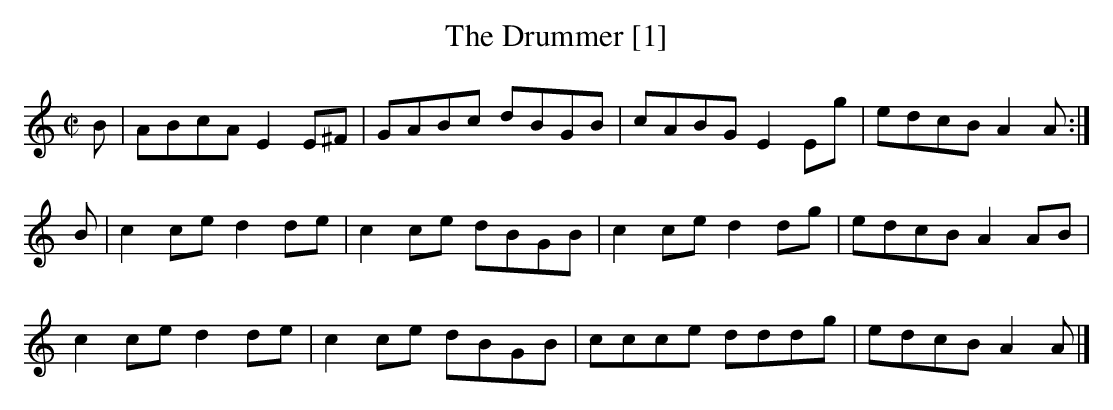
X:1
T:Drummer [1], The
M:C|
L:1/8
K:Amin
B|ABcA E2E^F|GABc dBGB|cABG E2Eg|edcB A2A:|
B|c2ce d2de|c2ce dBGB|c2ce d2dg|edcB A2AB|
c2ce d2de|c2ce dBGB|ccce dddg|edcB A2A|]
